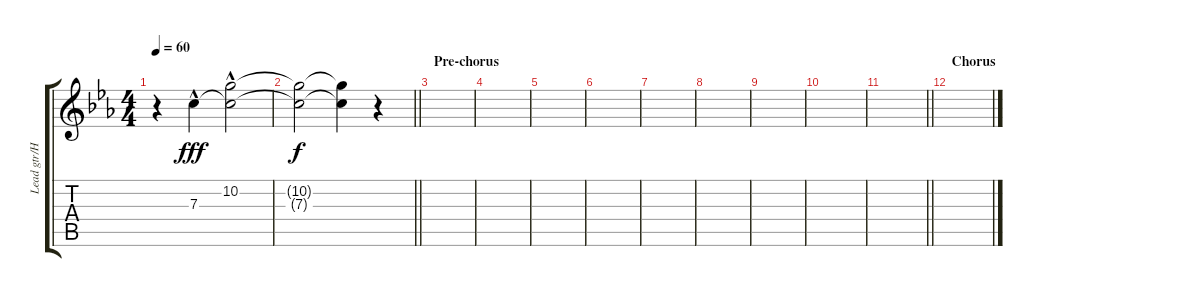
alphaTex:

\track ("Lead gtr/Horn" "Lead gtr/H") {instrument overdrivenguitar}
\staff {score tabs}
\tuning (D4 A3 F3 C3 G2 C2) {hide}
\ts (4 4)
\tempo 60
\clef g2
\ks cminor
r.4{dy f} 7.3{hac}.4{dy fff volume 16} (10.2{hac} 7.3{t}).2 |
\barLineRight lightlight
(10.2{t} 7.3{t}).2{dy f} (10.2{t} 7.3{t}).4{volume 13} r.4 |
\section ("" "Pre-chorus")
|
|
|
|
|
|
|
|
\barLineRight lightlight
|
\section ("" "Chorus")
